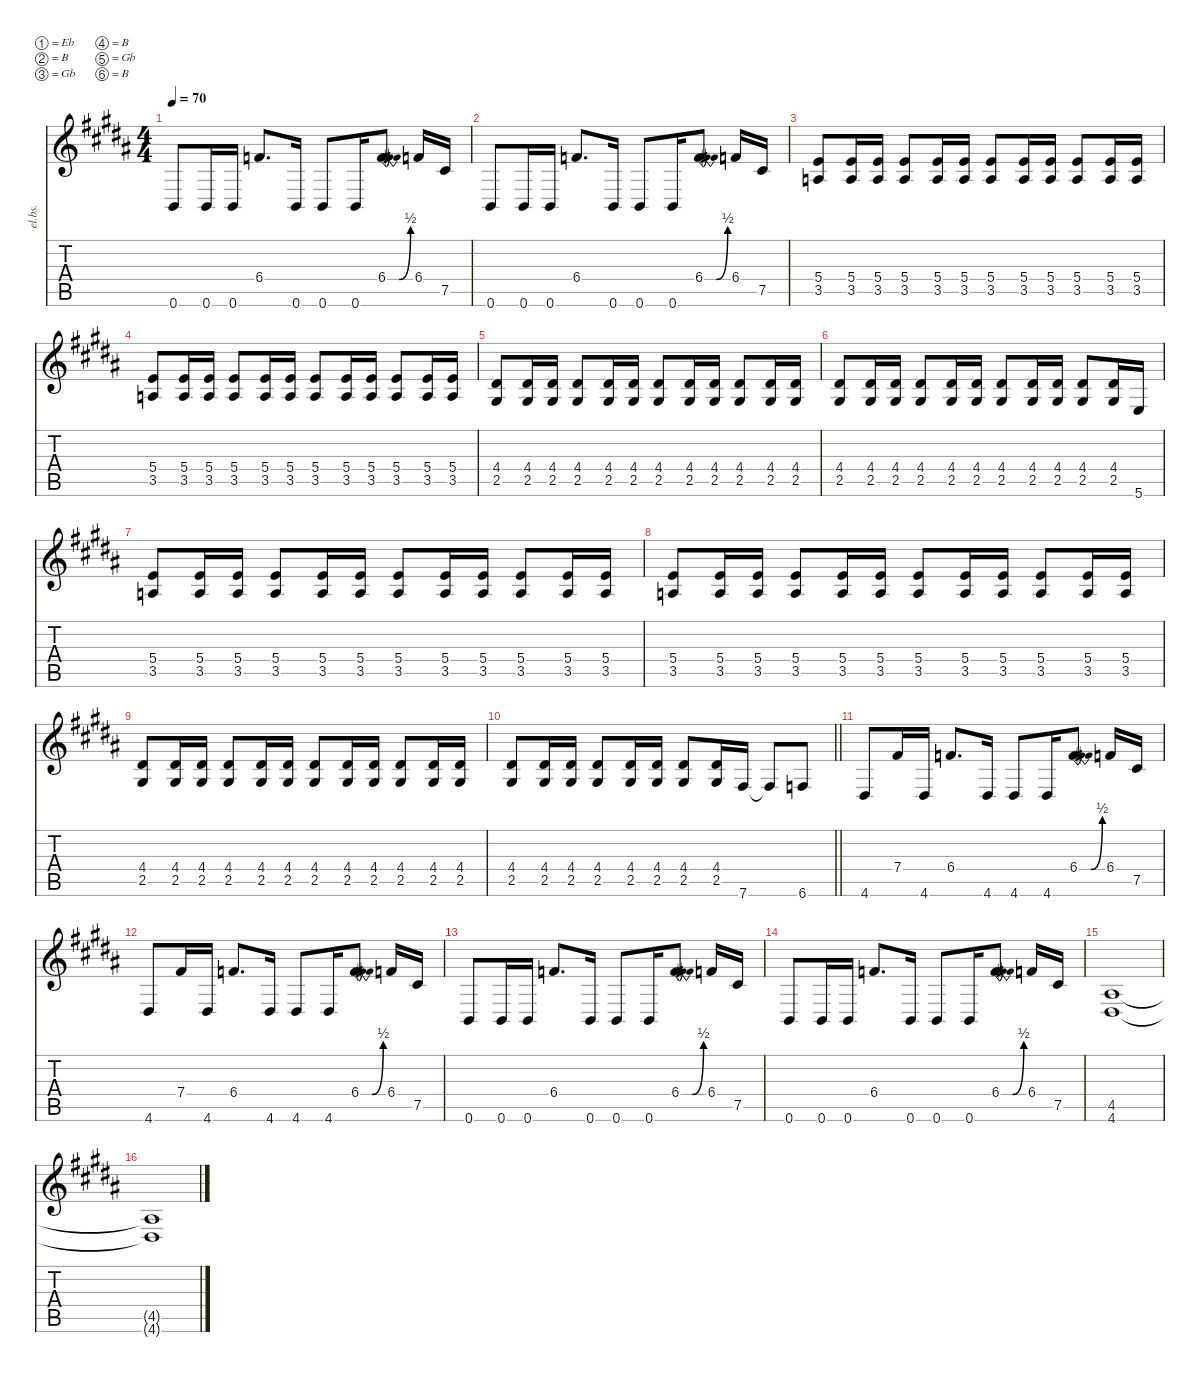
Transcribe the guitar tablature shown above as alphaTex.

\defaultSystemsLayout 4
\hideDynamics
\bracketExtendMode nobrackets
\otherSystemsTrackNameOrientation horizontal
\track ("Guitar 1-B" "el.bs.") {defaultSystemsLayout 8 mute instrument distortionguitar}
\staff {score tabs}
\tuning (Eb4 B3 Gb3 B2 Gb2 B1)
\ts (4 4)
\tempo 70
\clef g2
\ks b
0.6{acc forcenatural}.8{dy f beam Up} 0.6{acc forcenatural}.16{beam Up} 0.6{acc forcenatural}.16{beam Up} 6.4{acc forcenatural}.8{d beam Up} 0.6{acc forcenatural}.16{beam Up} 0.6{acc forcenatural}.8{beam Up} 0.6{acc forcenatural}.16{beam Up} 6.4{be (bendrelease 0 0 30 2 45 2 15 0) acc forcenatural}.8{d beam Up} 6.4{acc forcenatural}.16{beam Up} 7.5{acc #}.16{beam Up} |
0.6{acc forcenatural}.8{beam Up} 0.6{acc forcenatural}.16{beam Up} 0.6{acc forcenatural}.16{beam Up} 6.4{acc forcenatural}.8{d beam Up} 0.6{acc forcenatural}.16{beam Up} 0.6{acc forcenatural}.8{beam Up} 0.6{acc forcenatural}.16{beam Up} 6.4{be (bendrelease 0 0 30 2 45 2 15 0) acc forcenatural}.8{d beam Up} 6.4{acc forcenatural}.16{beam Up} 7.5{acc #}.16{beam Up} |
(3.5{acc forcenatural} 5.4{acc forcenatural}).8{beam Up} (3.5{acc forcenatural} 5.4{acc forcenatural}).16{beam Up} (3.5{acc forcenatural} 5.4{acc forcenatural}).16{beam Up} (3.5{acc forcenatural} 5.4{acc forcenatural}).8{beam Up} (3.5{acc forcenatural} 5.4{acc forcenatural}).16{beam Up} (3.5{acc forcenatural} 5.4{acc forcenatural}).16{beam Up} (3.5{acc forcenatural} 5.4{acc forcenatural}).8{beam Up} (3.5{acc forcenatural} 5.4{acc forcenatural}).16{beam Up} (3.5{acc forcenatural} 5.4{acc forcenatural}).16{beam Up} (3.5{acc forcenatural} 5.4{acc forcenatural}).8{beam Up} (3.5{acc forcenatural} 5.4{acc forcenatural}).16{beam Up} (3.5{acc forcenatural} 5.4{acc forcenatural}).16{beam Up} |
(3.5{acc forcenatural} 5.4{acc forcenatural}).8{beam Up} (3.5{acc forcenatural} 5.4{acc forcenatural}).16{beam Up} (3.5{acc forcenatural} 5.4{acc forcenatural}).16{beam Up} (3.5{acc forcenatural} 5.4{acc forcenatural}).8{beam Up} (3.5{acc forcenatural} 5.4{acc forcenatural}).16{beam Up} (3.5{acc forcenatural} 5.4{acc forcenatural}).16{beam Up} (3.5{acc forcenatural} 5.4{acc forcenatural}).8{beam Up} (3.5{acc forcenatural} 5.4{acc forcenatural}).16{beam Up} (3.5{acc forcenatural} 5.4{acc forcenatural}).16{beam Up} (3.5{acc forcenatural} 5.4{acc forcenatural}).8{beam Up} (3.5{acc forcenatural} 5.4{acc forcenatural}).16{beam Up} (3.5{acc forcenatural} 5.4{acc forcenatural}).16{beam Up} |
(2.5{acc #} 4.4{acc #}).8{beam Up} (2.5{acc #} 4.4{acc #}).16{beam Up} (2.5{acc #} 4.4{acc #}).16{beam Up} (2.5{acc #} 4.4{acc #}).8{beam Up} (2.5{acc #} 4.4{acc #}).16{beam Up} (2.5{acc #} 4.4{acc #}).16{beam Up} (2.5{acc #} 4.4{acc #}).8{beam Up} (2.5{acc #} 4.4{acc #}).16{beam Up} (2.5{acc #} 4.4{acc #}).16{beam Up} (2.5{acc #} 4.4{acc #}).8{beam Up} (2.5{acc #} 4.4{acc #}).16{beam Up} (2.5{acc #} 4.4{acc #}).16{beam Up} |
(2.5{acc #} 4.4{acc #}).8{beam Up} (2.5{acc #} 4.4{acc #}).16{beam Up} (2.5{acc #} 4.4{acc #}).16{beam Up} (2.5{acc #} 4.4{acc #}).8{beam Up} (2.5{acc #} 4.4{acc #}).16{beam Up} (2.5{acc #} 4.4{acc #}).16{beam Up} (2.5{acc #} 4.4{acc #}).8{beam Up} (2.5{acc #} 4.4{acc #}).16{beam Up} (2.5{acc #} 4.4{acc #}).16{beam Up} (2.5{acc #} 4.4{acc #}).8{beam Up} (2.5{acc #} 4.4{acc #}).16{beam Up} 5.6{acc forcenatural}.16{beam Up} |
(3.5{acc forcenatural} 5.4{acc forcenatural}).8{beam Up} (3.5{acc forcenatural} 5.4{acc forcenatural}).16{beam Up} (3.5{acc forcenatural} 5.4{acc forcenatural}).16{beam Up} (3.5{acc forcenatural} 5.4{acc forcenatural}).8{beam Up} (3.5{acc forcenatural} 5.4{acc forcenatural}).16{beam Up} (3.5{acc forcenatural} 5.4{acc forcenatural}).16{beam Up} (3.5{acc forcenatural} 5.4{acc forcenatural}).8{beam Up} (3.5{acc forcenatural} 5.4{acc forcenatural}).16{beam Up} (3.5{acc forcenatural} 5.4{acc forcenatural}).16{beam Up} (3.5{acc forcenatural} 5.4{acc forcenatural}).8{beam Up} (3.5{acc forcenatural} 5.4{acc forcenatural}).16{beam Up} (3.5{acc forcenatural} 5.4{acc forcenatural}).16{beam Up} |
(3.5{acc forcenatural} 5.4{acc forcenatural}).8{beam Up} (3.5{acc forcenatural} 5.4{acc forcenatural}).16{beam Up} (3.5{acc forcenatural} 5.4{acc forcenatural}).16{beam Up} (3.5{acc forcenatural} 5.4{acc forcenatural}).8{beam Up} (3.5{acc forcenatural} 5.4{acc forcenatural}).16{beam Up} (3.5{acc forcenatural} 5.4{acc forcenatural}).16{beam Up} (3.5{acc forcenatural} 5.4{acc forcenatural}).8{beam Up} (3.5{acc forcenatural} 5.4{acc forcenatural}).16{beam Up} (3.5{acc forcenatural} 5.4{acc forcenatural}).16{beam Up} (3.5{acc forcenatural} 5.4{acc forcenatural}).8{beam Up} (3.5{acc forcenatural} 5.4{acc forcenatural}).16{beam Up} (3.5{acc forcenatural} 5.4{acc forcenatural}).16{beam Up} |
(2.5{acc #} 4.4{acc #}).8{beam Up} (2.5{acc #} 4.4{acc #}).16{beam Up} (2.5{acc #} 4.4{acc #}).16{beam Up} (2.5{acc #} 4.4{acc #}).8{beam Up} (2.5{acc #} 4.4{acc #}).16{beam Up} (2.5{acc #} 4.4{acc #}).16{beam Up} (2.5{acc #} 4.4{acc #}).8{beam Up} (2.5{acc #} 4.4{acc #}).16{beam Up} (2.5{acc #} 4.4{acc #}).16{beam Up} (2.5{acc #} 4.4{acc #}).8{beam Up} (2.5{acc #} 4.4{acc #}).16{beam Up} (2.5{acc #} 4.4{acc #}).16{beam Up} |
\barLineRight lightlight
(2.5{acc #} 4.4{acc #}).8{beam Up} (2.5{acc #} 4.4{acc #}).16{beam Up} (2.5{acc #} 4.4{acc #}).16{beam Up} (2.5{acc #} 4.4{acc #}).8{beam Up} (2.5{acc #} 4.4{acc #}).16{beam Up} (2.5{acc #} 4.4{acc #}).16{beam Up} (2.5{acc #} 4.4{acc #}).8{beam Up} (2.5{acc #} 4.4{acc #}).16{beam Up} 7.6{acc #}.16{beam Up} 7.6{t acc #}.8{beam Up} 6.6{acc forcenatural}.8{beam Up} |
4.6{acc #}.8{beam Up} 7.4{acc #}.16{beam Up} 4.6{acc #}.16{beam Up} 6.4{acc forcenatural}.8{d beam Up} 4.6{acc #}.16{beam Up} 4.6{acc #}.8{beam Up} 4.6{acc #}.16{beam Up} 6.4{be (bendrelease 0 0 30 2 45 2 15 0) acc forcenatural}.8{d beam Up} 6.4{acc forcenatural}.16{beam Up} 7.5{acc #}.16{beam Up} |
4.6{acc #}.8{beam Up} 7.4{acc #}.16{beam Up} 4.6{acc #}.16{beam Up} 6.4{acc forcenatural}.8{d beam Up} 4.6{acc #}.16{beam Up} 4.6{acc #}.8{beam Up} 4.6{acc #}.16{beam Up} 6.4{be (bendrelease 0 0 30 2 45 2 15 0) acc forcenatural}.8{d beam Up} 6.4{acc forcenatural}.16{beam Up} 7.5{acc #}.16{beam Up} |
0.6{acc forcenatural}.8{beam Up} 0.6{acc forcenatural}.16{beam Up} 0.6{acc forcenatural}.16{beam Up} 6.4{acc forcenatural}.8{d beam Up} 0.6{acc forcenatural}.16{beam Up} 0.6{acc forcenatural}.8{beam Up} 0.6{acc forcenatural}.16{beam Up} 6.4{be (bendrelease 0 0 30 2 45 2 15 0) acc forcenatural}.8{d beam Up} 6.4{acc forcenatural}.16{beam Up} 7.5{acc #}.16{beam Up} |
0.6{acc forcenatural}.8{beam Up} 0.6{acc forcenatural}.16{beam Up} 0.6{acc forcenatural}.16{beam Up} 6.4{acc forcenatural}.8{d beam Up} 0.6{acc forcenatural}.16{beam Up} 0.6{acc forcenatural}.8{beam Up} 0.6{acc forcenatural}.16{beam Up} 6.4{be (bendrelease 0 0 30 2 45 2 15 0) acc forcenatural}.8{d beam Up} 6.4{acc forcenatural}.16{beam Up} 7.5{acc #}.16{beam Up} |
(4.5{acc #} 4.6{acc #}).1{beam Up} |
(4.5{t acc #} 4.6{t acc #}).1{beam Up}
